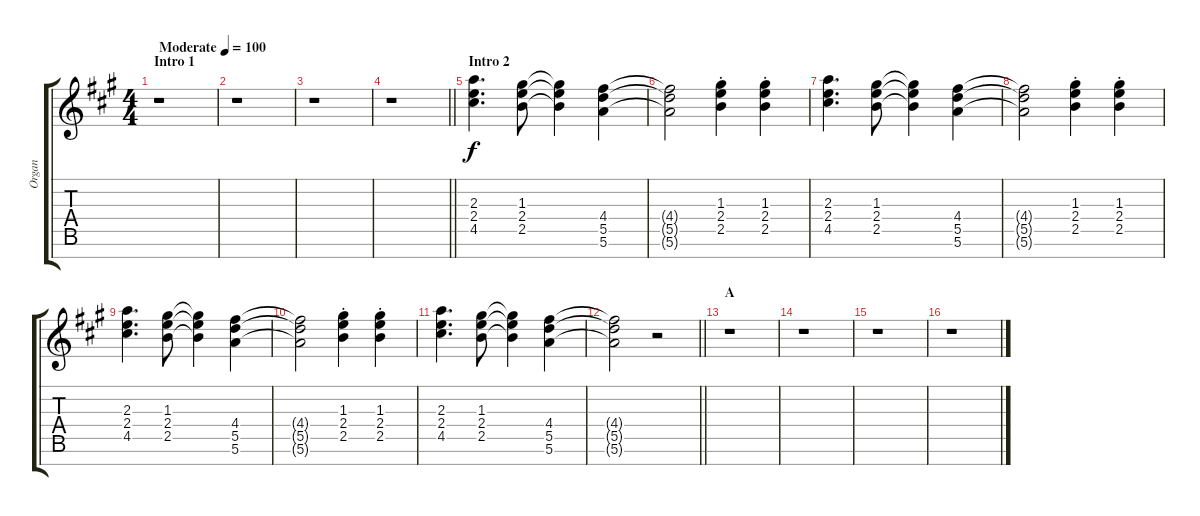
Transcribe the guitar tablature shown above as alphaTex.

\track ("Organ" "Organ") {instrument rockorgan}
\staff {score tabs}
\tuning (E6 B5 G5 D5 A4 E4 B3) {hide}
\ts (4 4)
\section ("" "Intro 1")
\tempo (100 "Moderate")
\clef g2
\ks a
r.1{dy f instrument rockorgan} |
r.1 |
r.1 |
\barLineRight lightlight
r.1 |
\section ("" "Intro 2")
(2.3 2.4 4.5).4{d} (1.3 2.4 2.5).8 (1.3{t} 2.4{t} 2.5{t}).4 (4.4 5.5 5.6).4 |
(4.4{t} 5.5{t} 5.6{t}).2 (1.3{st} 2.4{st} 2.5{st}).4 (1.3{st} 2.4{st} 2.5{st}).4 |
(2.3 2.4 4.5).4{d} (1.3 2.4 2.5).8 (1.3{t} 2.4{t} 2.5{t}).4 (4.4 5.5 5.6).4 |
(4.4{t} 5.5{t} 5.6{t}).2 (1.3{st} 2.4{st} 2.5{st}).4 (1.3{st} 2.4{st} 2.5{st}).4 |
(2.3 2.4 4.5).4{d} (1.3 2.4 2.5).8 (1.3{t} 2.4{t} 2.5{t}).4 (4.4 5.5 5.6).4 |
(4.4{t} 5.5{t} 5.6{t}).2 (1.3{st} 2.4{st} 2.5{st}).4 (1.3{st} 2.4{st} 2.5{st}).4 |
(2.3 2.4 4.5).4{d} (1.3 2.4 2.5).8 (1.3{t} 2.4{t} 2.5{t}).4 (4.4 5.5 5.6).4 |
\barLineRight lightlight
(4.4{t} 5.5{t} 5.6{t}).2 r.2 |
\section ("" "A")
r.1 |
r.1 |
r.1 |
r.1
